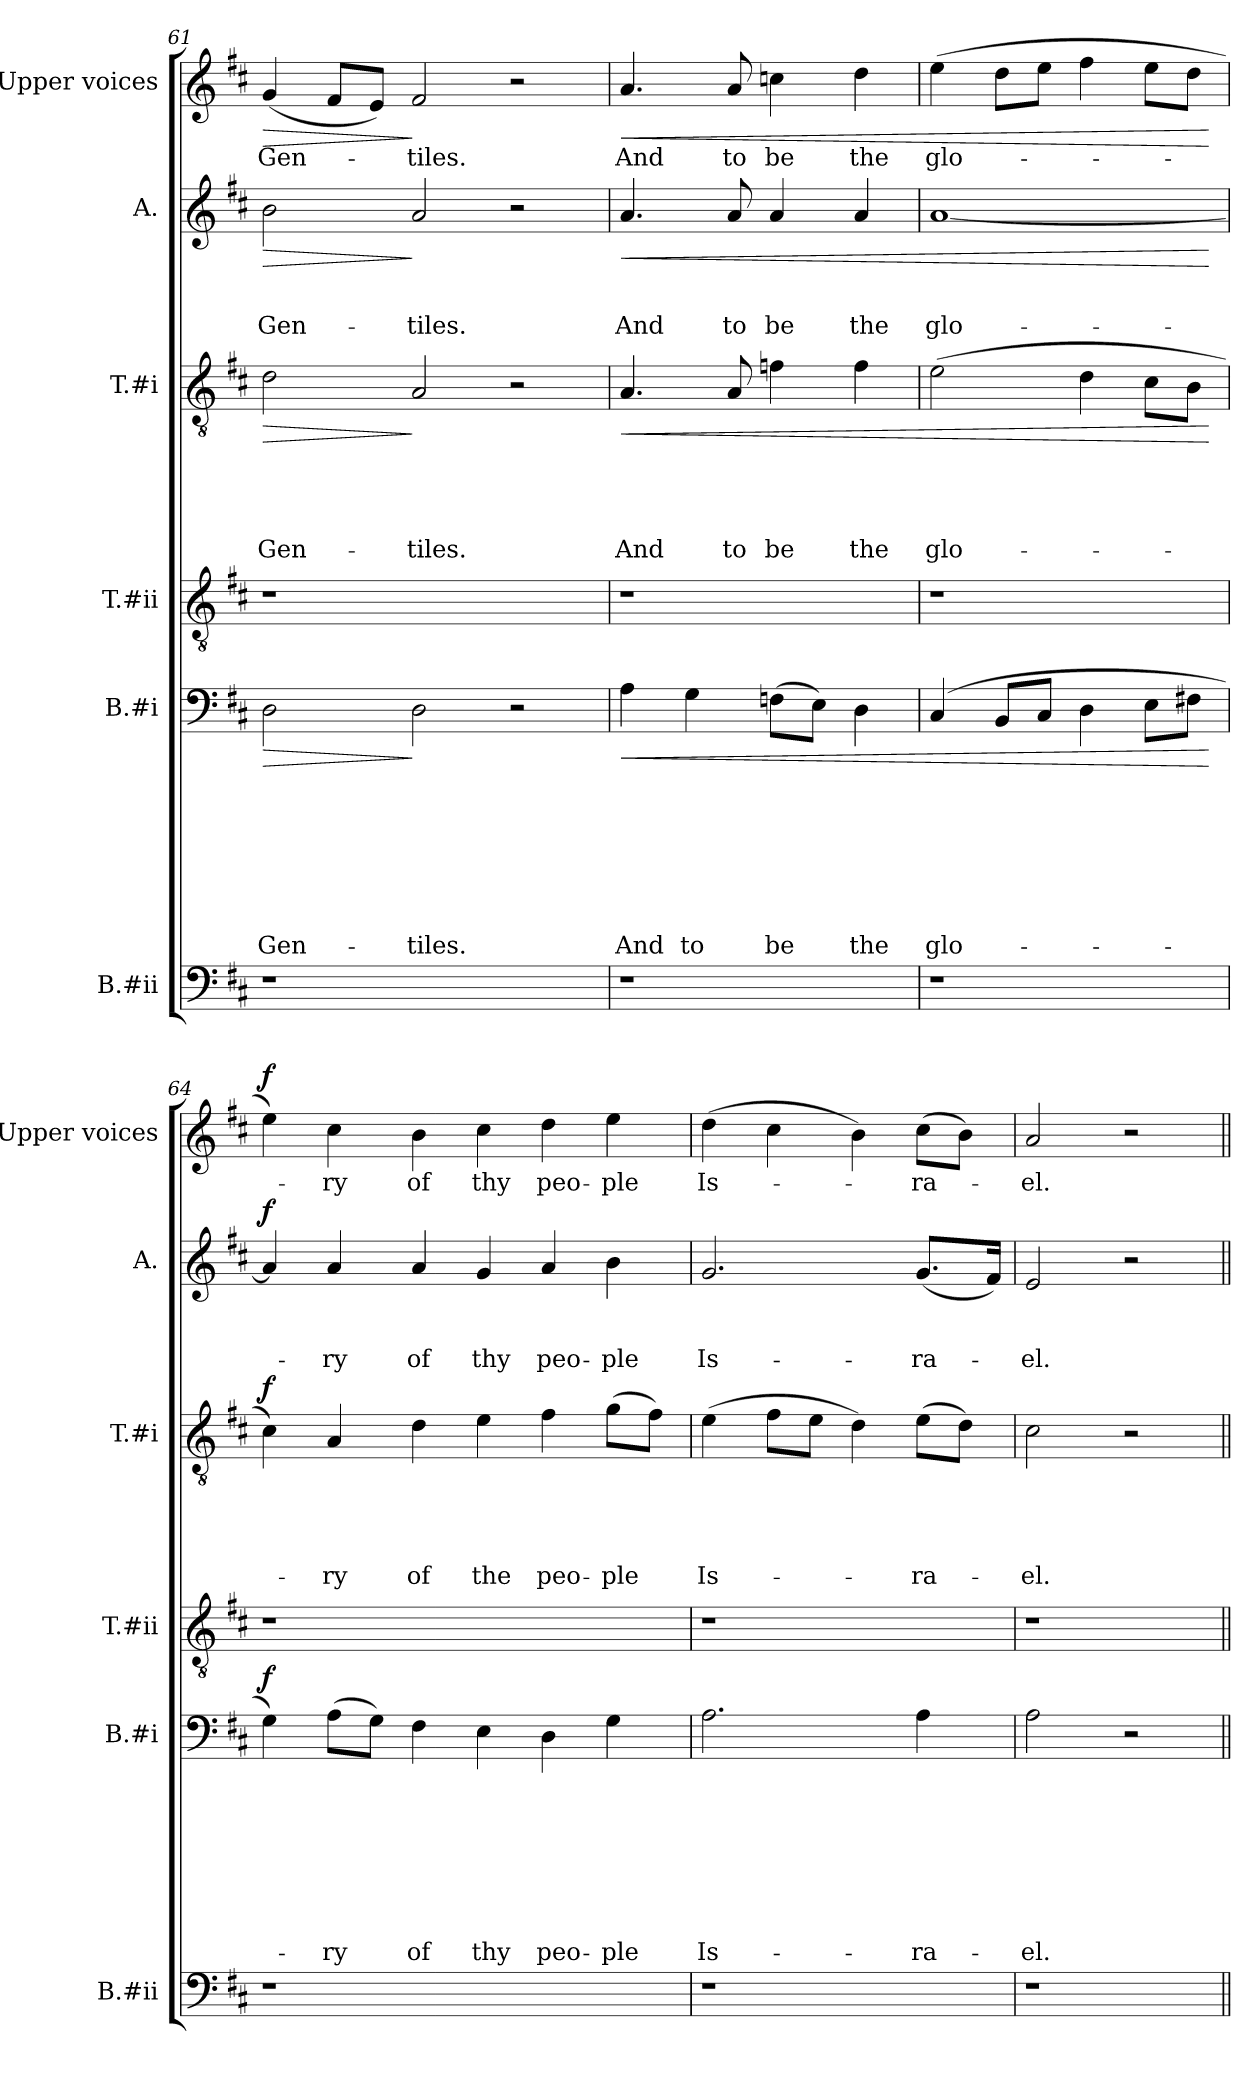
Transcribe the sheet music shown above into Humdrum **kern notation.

**kern	**kern	**text	**text	**text	**text	**text	**text	**text	**text	**dynam	**kern	**kern	**text	**text	**text	**text	**text	**dynam	**kern	**text	**text	**text	**dynam	**kern	**text	**dynam
*part6	*part5	*part5	*part5	*part5	*part5	*part5	*part5	*part5	*part5	*part5	*part4	*part3	*part3	*part3	*part3	*part3	*part3	*part3	*part2	*part2	*part2	*part2	*part2	*part1	*part1	*part1
*staff6	*staff5	*staff5	*staff5	*staff5	*staff5	*staff5	*staff5	*staff5	*staff5	*staff5	*staff4	*staff3	*staff3	*staff3	*staff3	*staff3	*staff3	*staff3	*staff2	*staff2	*staff2	*staff2	*staff2	*staff1	*staff1	*staff1
*I"B.#ii	*I"B.#i	*	*	*	*	*	*	*	*	*	*I"T.#ii	*I"T.#i	*	*	*	*	*	*	*I"A.	*	*	*	*	*I"Upper voices	*	*
*I'B.#ii	*I'B.#i	*	*	*	*	*	*	*	*	*	*I'T.#ii	*I'T.#i	*	*	*	*	*	*	*I'A.	*	*	*	*	*I'Upper voices	*	*
*clefF4	*clefF4	*	*	*	*	*	*	*	*	*	*clefGv2	*clefGv2	*	*	*	*	*	*	*clefG2	*	*	*	*	*clefG2	*	*
*k[f#c#]	*k[f#c#]	*	*	*	*	*	*	*	*	*	*k[f#c#]	*k[f#c#]	*	*	*	*	*	*	*k[f#c#]	*	*	*	*	*k[f#c#]	*	*
*D:	*D:	*	*	*	*	*	*	*	*	*	*D:	*D:	*	*	*	*	*	*	*D:	*	*	*	*	*D:	*	*
=61	=61	=61	=61	=61	=61	=61	=61	=61	=61	=61	=61	=61	=61	=61	=61	=61	=61	=61	=61	=61	=61	=61	=61	=61	=61	=61
!	!	!	!	!	!	!	!	!	!LO:LY:b	!LO:HP:b	!	!	!	!	!	!	!LO:LY:b	!LO:HP:b	!	!	!	!LO:LY:b	!LO:HP:b	!	!LO:LY:b	!LO:HP:b
1r	2D\	.	.	.	.	.	.	.	Gen-	>	1r	2d\	.	.	.	.	Gen-	>	2b\	.	.	Gen-	>	(<4g/	Gen-	>
.	.	.	.	.	.	.	.	.	.	.	.	.	.	.	.	.	.	.	.	.	.	.	.	8f#/L	.	.
.	.	.	.	.	.	.	.	.	.	.	.	.	.	.	.	.	.	.	.	.	.	.	.	8e/J)	.	.
!	!	!	!	!	!	!	!	!	!LO:LY:b	!	!	!	!	!	!	!	!LO:LY:b	!	!	!	!	!LO:LY:b	!	!	!LO:LY:b	!
.	2D\	.	.	.	.	.	.	.	-tiles.	]	.	2A/	.	.	.	.	-tiles.	]	2a/	.	.	-tiles.	]	2f#/	-tiles.	]
2ryy	2r	.	.	.	.	.	.	.	.	.	2ryy	2r	.	.	.	.	.	.	2r	.	.	.	.	2r	.	.
!!LO:PB:g=z
=62	=62	=62	=62	=62	=62	=62	=62	=62	=62	=62	=62	=62	=62	=62	=62	=62	=62	=62	=62	=62	=62	=62	=62	=62	=62	=62
!	!	!	!	!	!	!	!	!	!LO:LY:b	!LO:HP:b	!	!	!	!	!	!	!LO:LY:b	!LO:HP:b	!	!	!	!LO:LY:b	!LO:HP:b	!	!LO:LY:b	!LO:HP:b
1r	4A\	.	.	.	.	.	.	.	And	<	1r	4.A/	.	.	.	.	And	<	4.a/	.	.	And	<	4.a/	And	<
!	!	!	!	!	!	!	!	!	!LO:LY:b	!	!	!	!	!	!	!	!	!	!	!	!	!	!	!	!	!
.	4G\	.	.	.	.	.	.	.	to	.	.	.	.	.	.	.	.	.	.	.	.	.	.	.	.	.
!	!	!	!	!	!	!	!	!	!	!	!	!	!	!	!	!	!LO:LY:b	!	!	!	!	!LO:LY:b	!	!	!LO:LY:b	!
.	.	.	.	.	.	.	.	.	.	.	.	8A/	.	.	.	.	to	.	8a/	.	.	to	.	8a/	to	.
!	!	!	!	!	!	!	!	!	!LO:LY:b	!	!	!	!	!	!	!	!LO:LY:b	!	!	!	!	!LO:LY:b	!	!	!LO:LY:b	!
.	(>8Fn\L	.	.	.	.	.	.	.	be	.	.	4fn\	.	.	.	.	be	.	4a/	.	.	be	.	4ccn\	be	.
.	8E\J)	.	.	.	.	.	.	.	.	.	.	.	.	.	.	.	.	.	.	.	.	.	.	.	.	.
!	!	!	!	!	!	!	!	!	!LO:LY:b	!	!	!	!	!	!	!	!LO:LY:b	!	!	!	!	!LO:LY:b	!	!	!LO:LY:b	!
.	4D\	.	.	.	.	.	.	.	the	.	.	4f\	.	.	.	.	the	.	4a/	.	.	the	.	4dd\	the	.
=63	=63	=63	=63	=63	=63	=63	=63	=63	=63	=63	=63	=63	=63	=63	=63	=63	=63	=63	=63	=63	=63	=63	=63	=63	=63	=63
!	!	!	!	!	!	!	!	!	!LO:LY:b	!	!	!	!	!	!	!	!LO:LY:b	!	!	!	!	!LO:LY:b	!	!	!LO:LY:b	!
1r	(4C#i/	.	.	.	.	.	.	.	glo-	.	1r	(>2e\	.	.	.	.	glo-	.	[<1a	.	.	glo-	.	(>4ee\	glo-	.
.	8BB/L	.	.	.	.	.	.	.	.	.	.	.	.	.	.	.	.	.	.	.	.	.	.	8dd\L	.	.
.	8C#/J	.	.	.	.	.	.	.	.	.	.	.	.	.	.	.	.	.	.	.	.	.	.	8ee\J	.	.
.	4D\	.	.	.	.	.	.	.	.	.	.	4d\	.	.	.	.	.	.	.	.	.	.	.	4ff#\	.	.
.	8E\L	.	.	.	.	.	.	.	.	.	.	8c#\L	.	.	.	.	.	.	.	.	.	.	.	8ee\L	.	.
.	8F#X\J	.	.	.	.	.	.	.	.	.	.	8B\J	.	.	.	.	.	.	.	.	.	.	.	8dd\J	.	.
.	.	.	.	.	.	.	.	.	.	[	.	.	.	.	.	.	.	[	.	.	.	.	[	.	.	[
=64	=64	=64	=64	=64	=64	=64	=64	=64	=64	=64	=64	=64	=64	=64	=64	=64	=64	=64	=64	=64	=64	=64	=64	=64	=64	=64
!	!	!	!	!	!	!	!	!	!	!LO:DY:a	!	!	!	!	!	!	!	!LO:DY:a	!	!	!	!	!LO:DY:a	!	!	!LO:DY:a
1r	4G\)	.	.	.	.	.	.	.	.	f	1r	4c#\)	.	.	.	.	.	f	4a/]	.	.	.	f	4ee\)	.	f
!	!	!	!	!	!	!	!	!	!LO:LY:b	!	!	!	!	!	!	!	!LO:LY:b	!	!	!	!	!LO:LY:b	!	!	!LO:LY:b	!
.	(>8A\L	.	.	.	.	.	.	.	-ry	.	.	4A/	.	.	.	.	-ry	.	4a/	.	.	-ry	.	4cc#\	-ry	.
.	8G\J)	.	.	.	.	.	.	.	.	.	.	.	.	.	.	.	.	.	.	.	.	.	.	.	.	.
!	!	!	!	!	!	!	!	!	!LO:LY:b	!	!	!	!	!	!	!	!LO:LY:b	!	!	!	!	!LO:LY:b	!	!	!LO:LY:b	!
.	4F#\	.	.	.	.	.	.	.	of	.	.	4d\	.	.	.	.	of	.	4a/	.	.	of	.	4b\	of	.
!	!	!	!	!	!	!	!	!	!LO:LY:b	!	!	!	!	!	!	!	!LO:LY:b	!	!	!	!	!LO:LY:b	!	!	!LO:LY:b	!
.	4E\	.	.	.	.	.	.	.	thy	.	.	4e\	.	.	.	.	the	.	4g/	.	.	thy	.	4cc#\	thy	.
!	!	!	!	!	!	!	!	!	!LO:LY:b	!	!	!	!	!	!	!	!LO:LY:b	!	!	!	!	!LO:LY:b	!	!	!LO:LY:b	!
2ryy	4D\	.	.	.	.	.	.	.	peo-	.	2ryy	4f#\	.	.	.	.	peo-	.	4a/	.	.	peo-	.	4dd\	peo-	.
!	!	!	!	!	!	!	!	!	!LO:LY:b:rj	!	!	!	!	!	!	!	!LO:LY:b	!	!	!	!	!LO:LY:b:rj	!	!	!LO:LY:b:rj	!
.	4G\	.	.	.	.	.	.	.	-ple	.	.	(>8g\L	.	.	.	.	-ple	.	4b\	.	.	-ple	.	4ee\	-ple	.
.	.	.	.	.	.	.	.	.	.	.	.	8f#\J)	.	.	.	.	.	.	.	.	.	.	.	.	.	.
=65	=65	=65	=65	=65	=65	=65	=65	=65	=65	=65	=65	=65	=65	=65	=65	=65	=65	=65	=65	=65	=65	=65	=65	=65	=65	=65
!	!	!	!	!	!	!	!	!	!LO:LY:b	!	!	!	!	!	!	!	!LO:LY:b	!	!	!	!	!LO:LY:b	!	!	!LO:LY:b	!
1r	2.A\	.	.	.	.	.	.	.	Is-	.	1r	(>4e\	.	.	.	.	Is-	.	2.g/	.	.	Is-	.	(>4dd\	Is-	.
.	.	.	.	.	.	.	.	.	.	.	.	8f#\L	.	.	.	.	.	.	.	.	.	.	.	4cc#\	.	.
.	.	.	.	.	.	.	.	.	.	.	.	8e\J	.	.	.	.	.	.	.	.	.	.	.	.	.	.
.	.	.	.	.	.	.	.	.	.	.	.	4d\)	.	.	.	.	.	.	.	.	.	.	.	4b\)	.	.
!	!	!	!	!	!	!	!	!	!LO:LY:b	!	!	!	!	!	!	!	!LO:LY:b	!	!	!	!	!LO:LY:b	!	!	!LO:LY:b	!
.	4A\	.	.	.	.	.	.	.	-ra-	.	.	(>8e\L	.	.	.	.	-ra-	.	(<8.g/L	.	.	-ra-	.	(>8cc#\L	-ra-	.
.	.	.	.	.	.	.	.	.	.	.	.	8d\J)	.	.	.	.	.	.	.	.	.	.	.	8b\J)	.	.
.	.	.	.	.	.	.	.	.	.	.	.	.	.	.	.	.	.	.	16f#/Jk)	.	.	.	.	.	.	.
=66	=66	=66	=66	=66	=66	=66	=66	=66	=66	=66	=66	=66	=66	=66	=66	=66	=66	=66	=66	=66	=66	=66	=66	=66	=66	=66
!	!	!	!	!	!	!	!	!	!LO:LY:b	!	!	!	!	!	!	!	!LO:LY:b	!	!	!	!	!LO:LY:b	!	!	!LO:LY:b	!
1r	2A\	.	.	.	.	.	.	.	-el.	.	1r	2c#\	.	.	.	.	-el.	.	2e/	.	.	-el.	.	2a/	-el.	.
.	2r	.	.	.	.	.	.	.	.	.	.	2r	.	.	.	.	.	.	2r	.	.	.	.	2r	.	.
=||	=||	=||	=||	=||	=||	=||	=||	=||	=||	=||	=||	=||	=||	=||	=||	=||	=||	=||	=||	=||	=||	=||	=||	=||	=||	=||
*-	*-	*-	*-	*-	*-	*-	*-	*-	*-	*-	*-	*-	*-	*-	*-	*-	*-	*-	*-	*-	*-	*-	*-	*-	*-	*-
